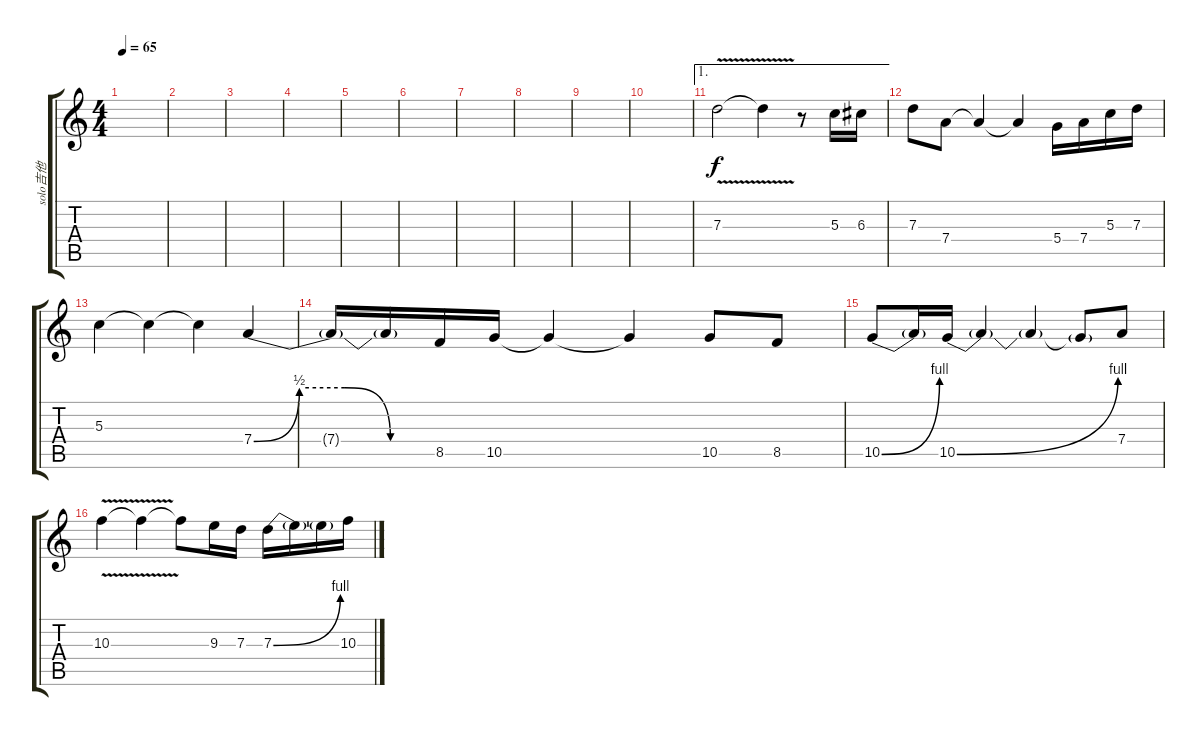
\track ("solo吉他" "solo吉他") {instrument distortionguitar}
\staff {score tabs}
\tuning (E4 B3 G3 D3 A2 E2) {hide}
\ts (4 4)
\tempo 65
\clef g2
\ks c
|
|
|
|
|
|
|
|
|
|
\ae 1
7.3{v}.2 7.3{t}.4 r.8 5.3.16 6.3.16 |
7.3.8 7.4.8 7.4{t}.4 7.4{t}.4 5.4.16 7.4.16 5.3.16 7.3.16 |
5.3.4 5.3{t}.4 5.3{t}.4 7.4{be (custom 0 0 15 2 30 2 45 0 60 0)}.4 |
7.4{t}.16 7.4{t}.16 8.5.16 10.5.16 10.5{t}.4 10.5{t}.4 10.5.8 8.5.8 |
10.5{be (bend 0 0 60 4)}.8 10.5{t}.16 10.5{be (bend 0 0 60 4)}.16 10.5{t}.4 10.5{t}.4 10.5{t}.8 7.4.8 |
10.3{v}.4 10.3{t}.4 10.3{t}.8 9.3.16 7.3.16 7.3{be (bend 0 0 60 4)}.16 7.3{t}.16 7.3{t}.16 10.3.16
